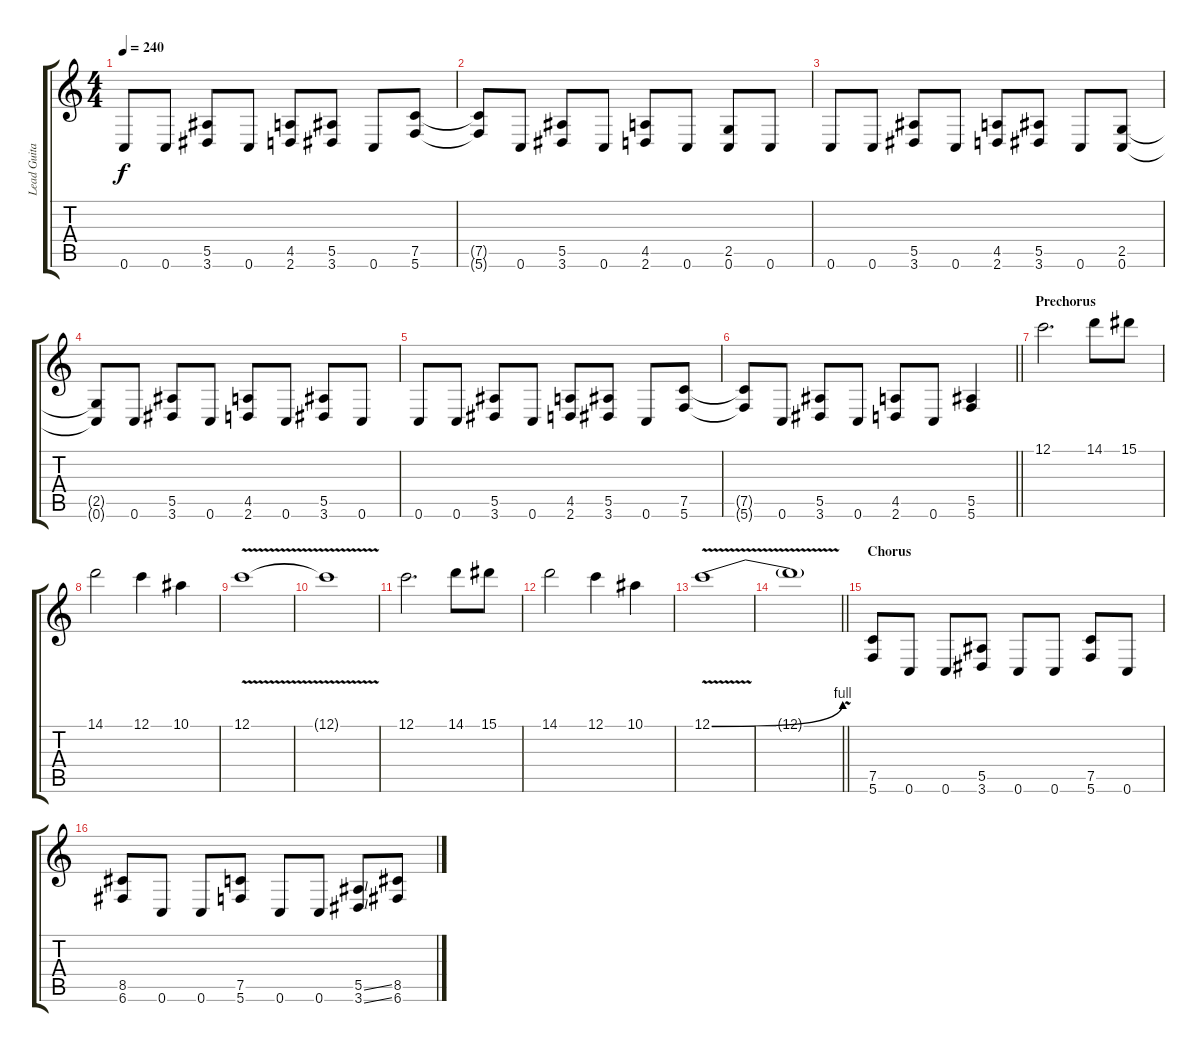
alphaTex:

\track ("Lead Guitar" "Lead Guita") {instrument overdrivenguitar}
\staff {score tabs}
\tuning (C4 G3 Eb3 Bb2 F2 C2) {hide}
\ts (4 4)
\tempo 240
\clef g2
\ks c
0.6.8{dy f} 0.6.8 (5.5 3.6).8 0.6.8 (4.5 2.6).8 (5.5 3.6).8 0.6.8 (7.5 5.6).8 |
(7.5{t} 5.6{t}).8 0.6.8 (5.5 3.6).8 0.6.8 (4.5 2.6).8 0.6.8 (2.5 0.6).8 0.6.8 |
0.6.8 0.6.8 (5.5 3.6).8 0.6.8 (4.5 2.6).8 (5.5 3.6).8 0.6.8 (2.5 0.6).8 |
(2.5{t} 0.6{t}).8 0.6.8 (5.5 3.6).8 0.6.8 (4.5 2.6).8 0.6.8 (5.5 3.6).8 0.6.8 |
0.6.8 0.6.8 (5.5 3.6).8 0.6.8 (4.5 2.6).8 (5.5 3.6).8 0.6.8 (7.5 5.6).8 |
\barLineRight lightlight
(7.5{t} 5.6{t}).8 0.6.8 (5.5 3.6).8 0.6.8 (4.5 2.6).8 0.6.8 (5.5 5.6).4 |
\section ("" "Prechorus")
12.1.2{d} 14.1.8 15.1.8 |
14.1.2 12.1.4 10.1.4 |
12.1{v}.1 |
12.1{t}.1 |
12.1.2{d} 14.1.8 15.1.8 |
14.1.2 12.1.4 10.1.4 |
12.1{be (bend 0 0 60 4) v}.1 |
\barLineRight lightlight
12.1{v t}.1 |
\section ("" "Chorus")
(7.5 5.6).8 0.6.8 0.6.8 (5.5 3.6).8 0.6.8 0.6.8 (7.5 5.6).8 0.6.8 |
(8.5 6.6).8 0.6.8 0.6.8 (7.5 5.6).8 0.6.8 0.6.8 (5.5{ss} 3.6{ss}).8 (8.5 6.6).8
